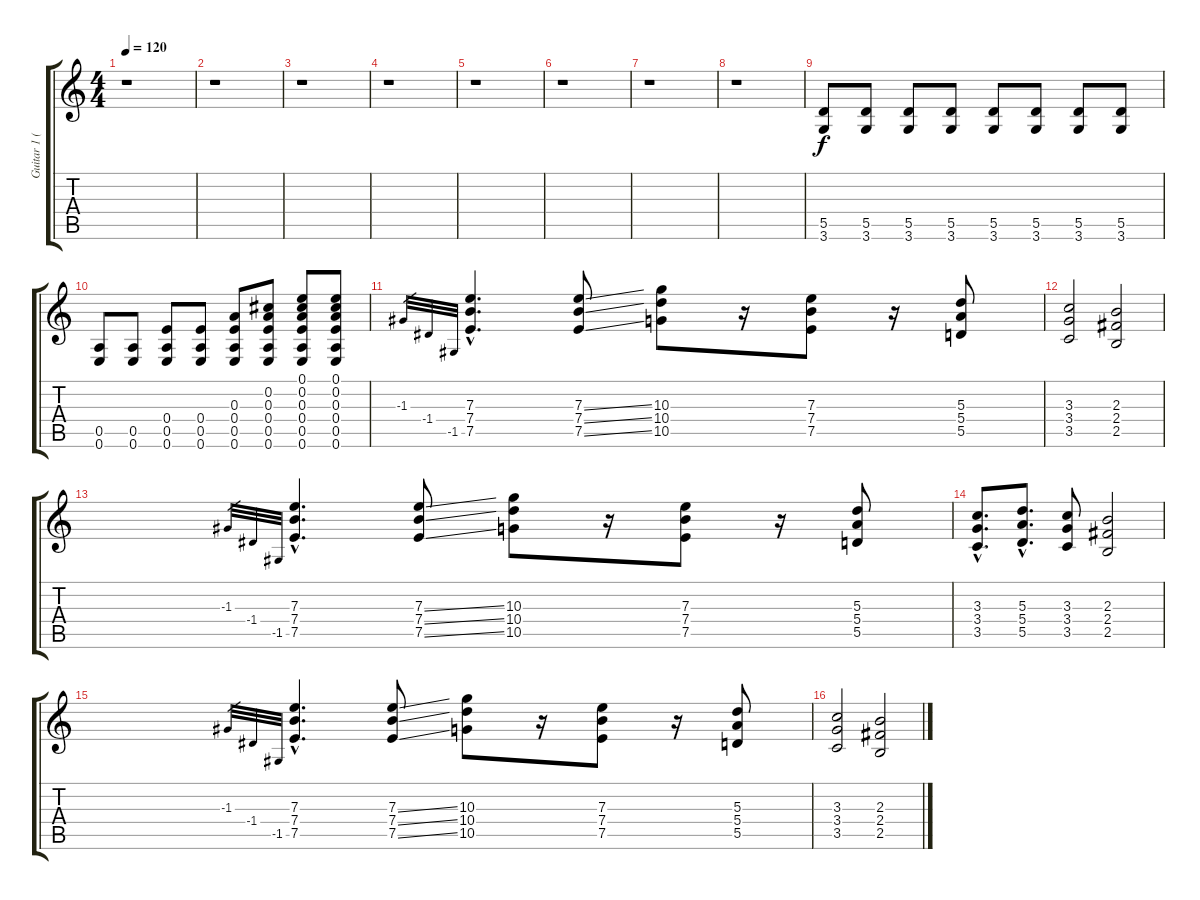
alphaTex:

\track ("Guitar 1 (Jack White) Open A Tuning" "Guitar 1 (") {instrument overdrivenguitar}
\staff {score tabs}
\tuning (E4 Db4 A3 E3 A2 E2) {hide}
\ts (4 4)
\tempo 120
\clef g2
\ks c
r.1{dy f} |
r.1 |
r.1 |
r.1 |
r.1 |
r.1 |
r.1 |
r.1 |
(5.5 3.6).8 (5.5 3.6).8 (5.5 3.6).8 (5.5 3.6).8 (5.5 3.6).8 (5.5 3.6).8 (5.5 3.6).8 (5.5 3.6).8 |
(0.5 0.6).8 (0.5 0.6).8 (0.4 0.5 0.6).8 (0.4 0.5 0.6).8 (0.3 0.4 0.5 0.6).8 (0.2 0.3 0.4 0.5 0.6).8 (0.1 0.2 0.3 0.4 0.5 0.6).8 (0.1 0.2 0.3 0.4 0.5 0.6).8 |
-1.3.32{gr} -1.4.32{gr} -1.5.32{gr} (7.3{hac} 7.4{hac} 7.5{hac}).4{d} (7.3{ss} 7.4{ss} 7.5{ss}).8 (10.3 10.4 10.5).8 r.16 (7.3 7.4 7.5).8 r.16 (5.3 5.4 5.5).8 |
(3.3 3.4 3.5).2 (2.3 2.4 2.5).2 |
-1.3.32{gr} -1.4.32{gr} -1.5.32{gr} (7.3{hac} 7.4{hac} 7.5{hac}).4{d} (7.3{ss} 7.4{ss} 7.5{ss}).8 (10.3 10.4 10.5).8 r.16 (7.3 7.4 7.5).8 r.16 (5.3 5.4 5.5).8 |
(3.3{hac} 3.4{hac} 3.5{hac}).8{d} (5.3{hac} 5.4{hac} 5.5{hac}).8{d} (3.3 3.4 3.5).8 (2.3 2.4 2.5).2 |
-1.3.32{gr} -1.4.32{gr} -1.5.32{gr} (7.3{hac} 7.4{hac} 7.5{hac}).4{d} (7.3{ss} 7.4{ss} 7.5{ss}).8 (10.3 10.4 10.5).8 r.16 (7.3 7.4 7.5).8 r.16 (5.3 5.4 5.5).8 |
(3.3 3.4 3.5).2 (2.3 2.4 2.5).2
